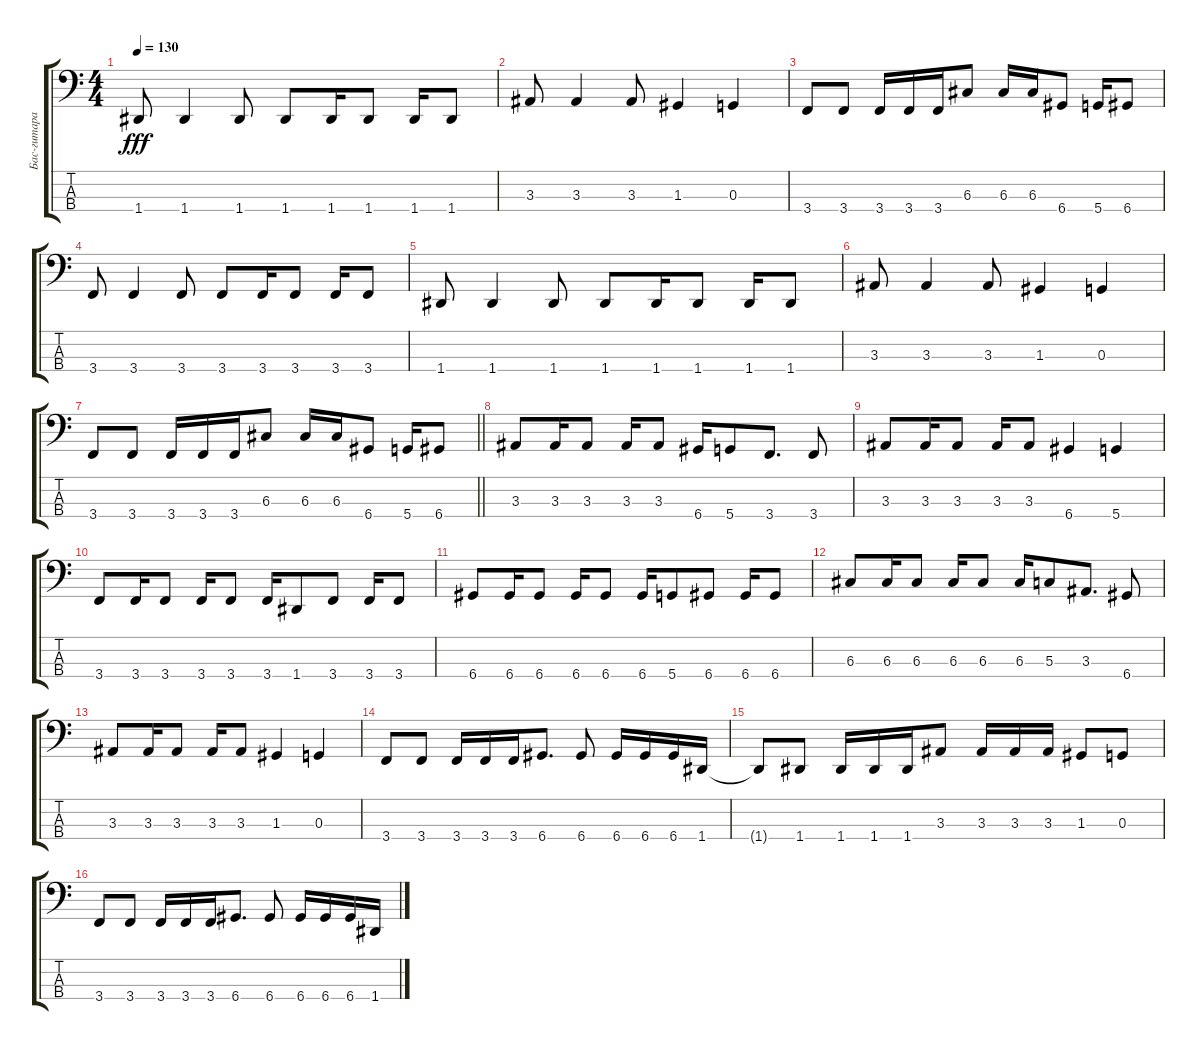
\track ("Бас-гитара" "Бас-гитара") {instrument electricbassfinger}
\staff {score tabs}
\tuning (F2 C2 G1 D1) {hide}
\ts (4 4)
\tempo 130
\clef f4
\ks c
1.4.8{dy fff} 1.4.4 1.4.8 1.4.8 1.4.16 1.4.8 1.4.16 1.4.8 |
3.3.8 3.3.4 3.3.8 1.3.4 0.3.4 |
3.4.8 3.4.8 3.4.16 3.4.16 3.4.16 6.3.8 6.3.16 6.3.16 6.4.8 5.4.16 6.4.8 |
3.4.8 3.4.4 3.4.8 3.4.8 3.4.16 3.4.8 3.4.16 3.4.8 |
1.4.8 1.4.4 1.4.8 1.4.8 1.4.16 1.4.8 1.4.16 1.4.8 |
3.3.8 3.3.4 3.3.8 1.3.4 0.3.4 |
\barLineRight lightlight
3.4.8 3.4.8 3.4.16 3.4.16 3.4.16 6.3.8 6.3.16 6.3.16 6.4.8 5.4.16 6.4.8 |
3.3.8 3.3.16 3.3.8 3.3.16 3.3.8 6.4.16 5.4.8 3.4.8{d} 3.4.8 |
3.3.8 3.3.16 3.3.8 3.3.16 3.3.8 6.4.4 5.4.4 |
3.4.8 3.4.16 3.4.8 3.4.16 3.4.8 3.4.16 1.4.8 3.4.8 3.4.16 3.4.8 |
6.4.8 6.4.16 6.4.8 6.4.16 6.4.8 6.4.16 5.4.8 6.4.8 6.4.16 6.4.8 |
6.3.8 6.3.16 6.3.8 6.3.16 6.3.8 6.3.16 5.3.8 3.3.8{d} 6.4.8 |
3.3.8 3.3.16 3.3.8 3.3.16 3.3.8 1.3.4 0.3.4 |
3.4.8 3.4.8 3.4.16 3.4.16 3.4.16 6.4.8{d} 6.4.8 6.4.16 6.4.16 6.4.16 1.4.16 |
1.4{t}.8 1.4.8 1.4.16 1.4.16 1.4.16 3.3.8 3.3.16 3.3.16 3.3.16 1.3.8 0.3.8 |
3.4.8 3.4.8 3.4.16 3.4.16 3.4.16 6.4.8{d} 6.4.8 6.4.16 6.4.16 6.4.16 1.4.16
